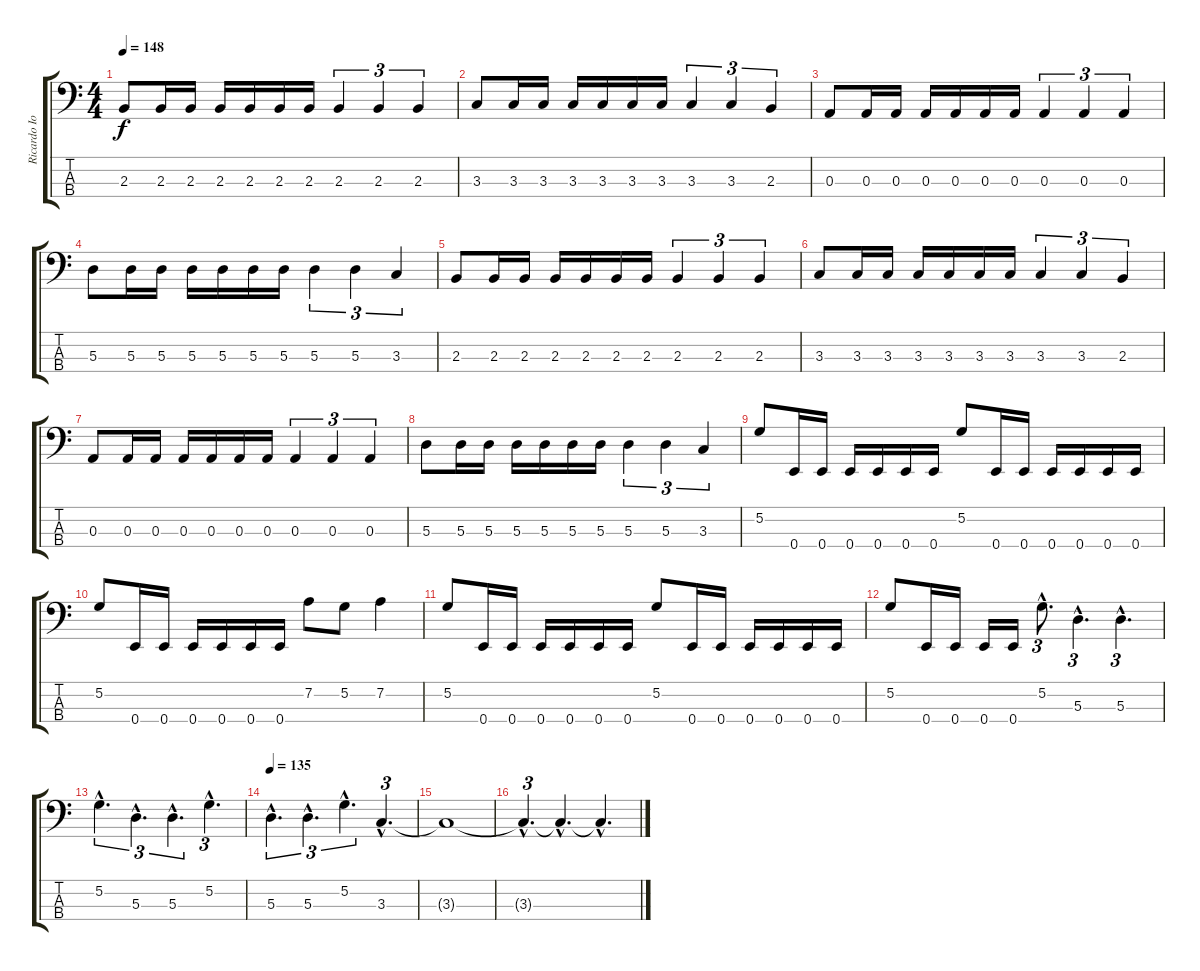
\track ("Ricardo Iorio" "Ricardo Io") {instrument electricbasspick}
\staff {score tabs}
\tuning (G2 D2 A1 E1) {hide}
\ts (4 4)
\tempo 148
\clef f4
\ks c
2.3.8{dy f} 2.3.16 2.3.16 2.3.16 2.3.16 2.3.16 2.3.16 2.3.4{tu (3 2)} 2.3.4{tu (3 2)} 2.3.4{tu (3 2)} |
3.3.8 3.3.16 3.3.16 3.3.16 3.3.16 3.3.16 3.3.16 3.3.4{tu (3 2)} 3.3.4{tu (3 2)} 2.3.4{tu (3 2)} |
0.3.8 0.3.16 0.3.16 0.3.16 0.3.16 0.3.16 0.3.16 0.3.4{tu (3 2)} 0.3.4{tu (3 2)} 0.3.4{tu (3 2)} |
5.3.8 5.3.16 5.3.16 5.3.16 5.3.16 5.3.16 5.3.16 5.3.4{tu (3 2)} 5.3.4{tu (3 2)} 3.3.4{tu (3 2)} |
2.3.8 2.3.16 2.3.16 2.3.16 2.3.16 2.3.16 2.3.16 2.3.4{tu (3 2)} 2.3.4{tu (3 2)} 2.3.4{tu (3 2)} |
3.3.8 3.3.16 3.3.16 3.3.16 3.3.16 3.3.16 3.3.16 3.3.4{tu (3 2)} 3.3.4{tu (3 2)} 2.3.4{tu (3 2)} |
0.3.8 0.3.16 0.3.16 0.3.16 0.3.16 0.3.16 0.3.16 0.3.4{tu (3 2)} 0.3.4{tu (3 2)} 0.3.4{tu (3 2)} |
5.3.8 5.3.16 5.3.16 5.3.16 5.3.16 5.3.16 5.3.16 5.3.4{tu (3 2)} 5.3.4{tu (3 2)} 3.3.4{tu (3 2)} |
5.2.8 0.4.16 0.4.16 0.4.16 0.4.16 0.4.16 0.4.16 5.2.8 0.4.16 0.4.16 0.4.16 0.4.16 0.4.16 0.4.16 |
5.2.8 0.4.16 0.4.16 0.4.16 0.4.16 0.4.16 0.4.16 7.2.8 5.2.8 7.2.4 |
5.2.8 0.4.16 0.4.16 0.4.16 0.4.16 0.4.16 0.4.16 5.2.8 0.4.16 0.4.16 0.4.16 0.4.16 0.4.16 0.4.16 |
5.2.8 0.4.16 0.4.16 0.4.16 0.4.16 5.2{hac}.8{d tu (3 2)} 5.3{hac}.4{d tu (3 2)} 5.3{hac}.4{d tu (3 2)} |
5.2{hac}.4{d tu (3 2)} 5.3{hac}.4{d tu (3 2)} 5.3{hac}.4{d tu (3 2)} 5.2{hac}.4{d tu (3 2)} |
\tempo 135
5.3{hac}.4{d tu (3 2)} 5.3{hac}.4{d tu (3 2)} 5.2{hac}.4{d tu (3 2)} 3.3{hac}.4{d tu (3 2)} |
3.3{t}.1 |
3.3{hac t}.4{d tu (3 2)} 3.3{hac t}.4{d} 3.3{hac t}.4{d}
